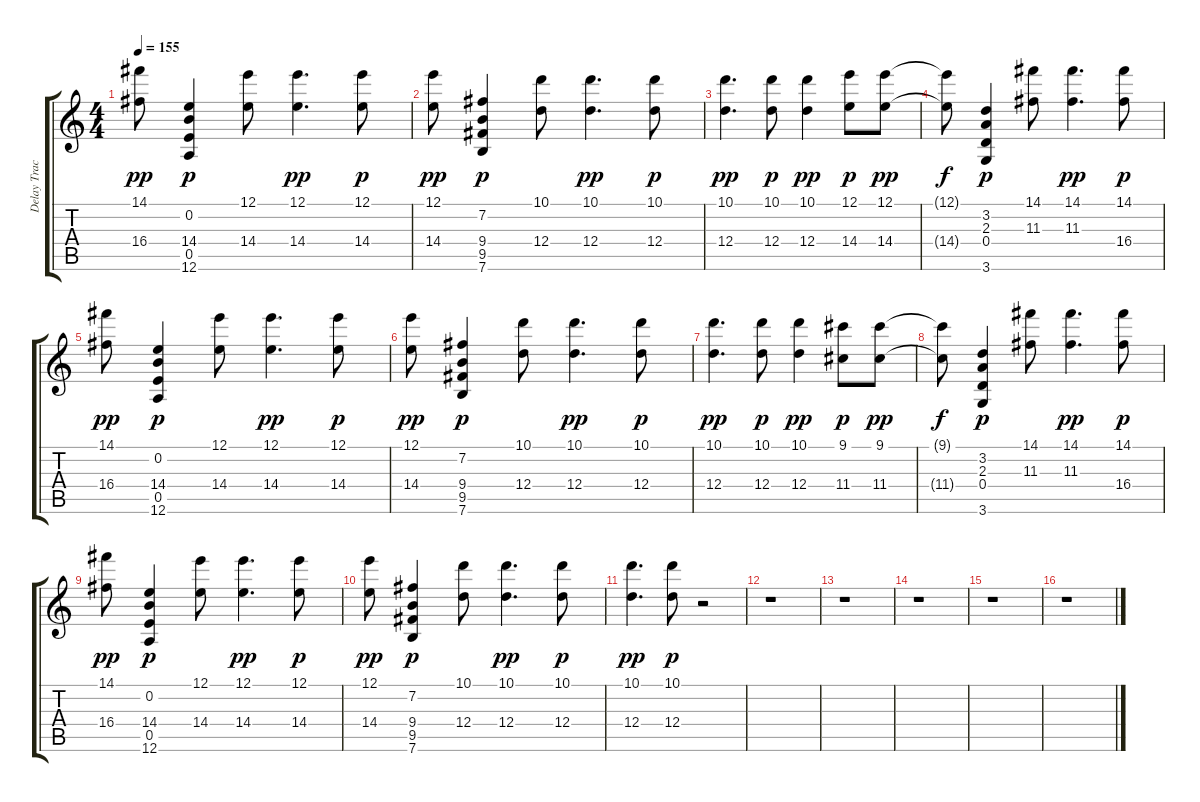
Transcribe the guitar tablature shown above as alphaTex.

\track ("Delay Track (ignore)" "Delay Trac") {instrument electricguitarjazz}
\staff {score tabs}
\tuning (E4 B3 G3 D3 A2 E2) {hide}
\ts (4 4)
\tempo 155
\clef g2
\ks c
(14.1 16.4).8{dy pp} (0.2 14.4 0.5 12.6).4{dy p} (12.1 14.4).8 (12.1 14.4).4{d dy pp} (12.1 14.4).8{dy p} |
(12.1 14.4).8{dy pp} (7.2 9.4 9.5 7.6).4{dy p} (10.1 12.4).8 (10.1 12.4).4{d dy pp} (10.1 12.4).8{dy p} |
(10.1 12.4).4{d dy pp} (10.1 12.4).8{dy p} (10.1 12.4).4{dy pp} (12.1 14.4).8{dy p} (12.1 14.4).8{dy pp} |
(12.1{t} 14.4{t}).8{dy f} (3.2 2.3 0.4 3.6).4{dy p} (14.1 11.3).8 (14.1 11.3).4{d dy pp} (14.1 16.4).8{dy p} |
(14.1 16.4).8{dy pp} (0.2 14.4 0.5 12.6).4{dy p} (12.1 14.4).8 (12.1 14.4).4{d dy pp} (12.1 14.4).8{dy p} |
(12.1 14.4).8{dy pp} (7.2 9.4 9.5 7.6).4{dy p} (10.1 12.4).8 (10.1 12.4).4{d dy pp} (10.1 12.4).8{dy p} |
(10.1 12.4).4{d dy pp} (10.1 12.4).8{dy p} (10.1 12.4).4{dy pp} (9.1 11.4).8{dy p} (9.1 11.4).8{dy pp} |
(9.1{t} 11.4{t}).8{dy f} (3.2 2.3 0.4 3.6).4{dy p} (14.1 11.3).8 (14.1 11.3).4{d dy pp} (14.1 16.4).8{dy p} |
(14.1 16.4).8{dy pp} (0.2 14.4 0.5 12.6).4{dy p} (12.1 14.4).8 (12.1 14.4).4{d dy pp} (12.1 14.4).8{dy p} |
(12.1 14.4).8{dy pp} (7.2 9.4 9.5 7.6).4{dy p} (10.1 12.4).8 (10.1 12.4).4{d dy pp} (10.1 12.4).8{dy p} |
(10.1 12.4).4{d dy pp} (10.1 12.4).8{dy p} r.2 |
r.1 |
r.1 |
r.1 |
r.1 |
r.1
